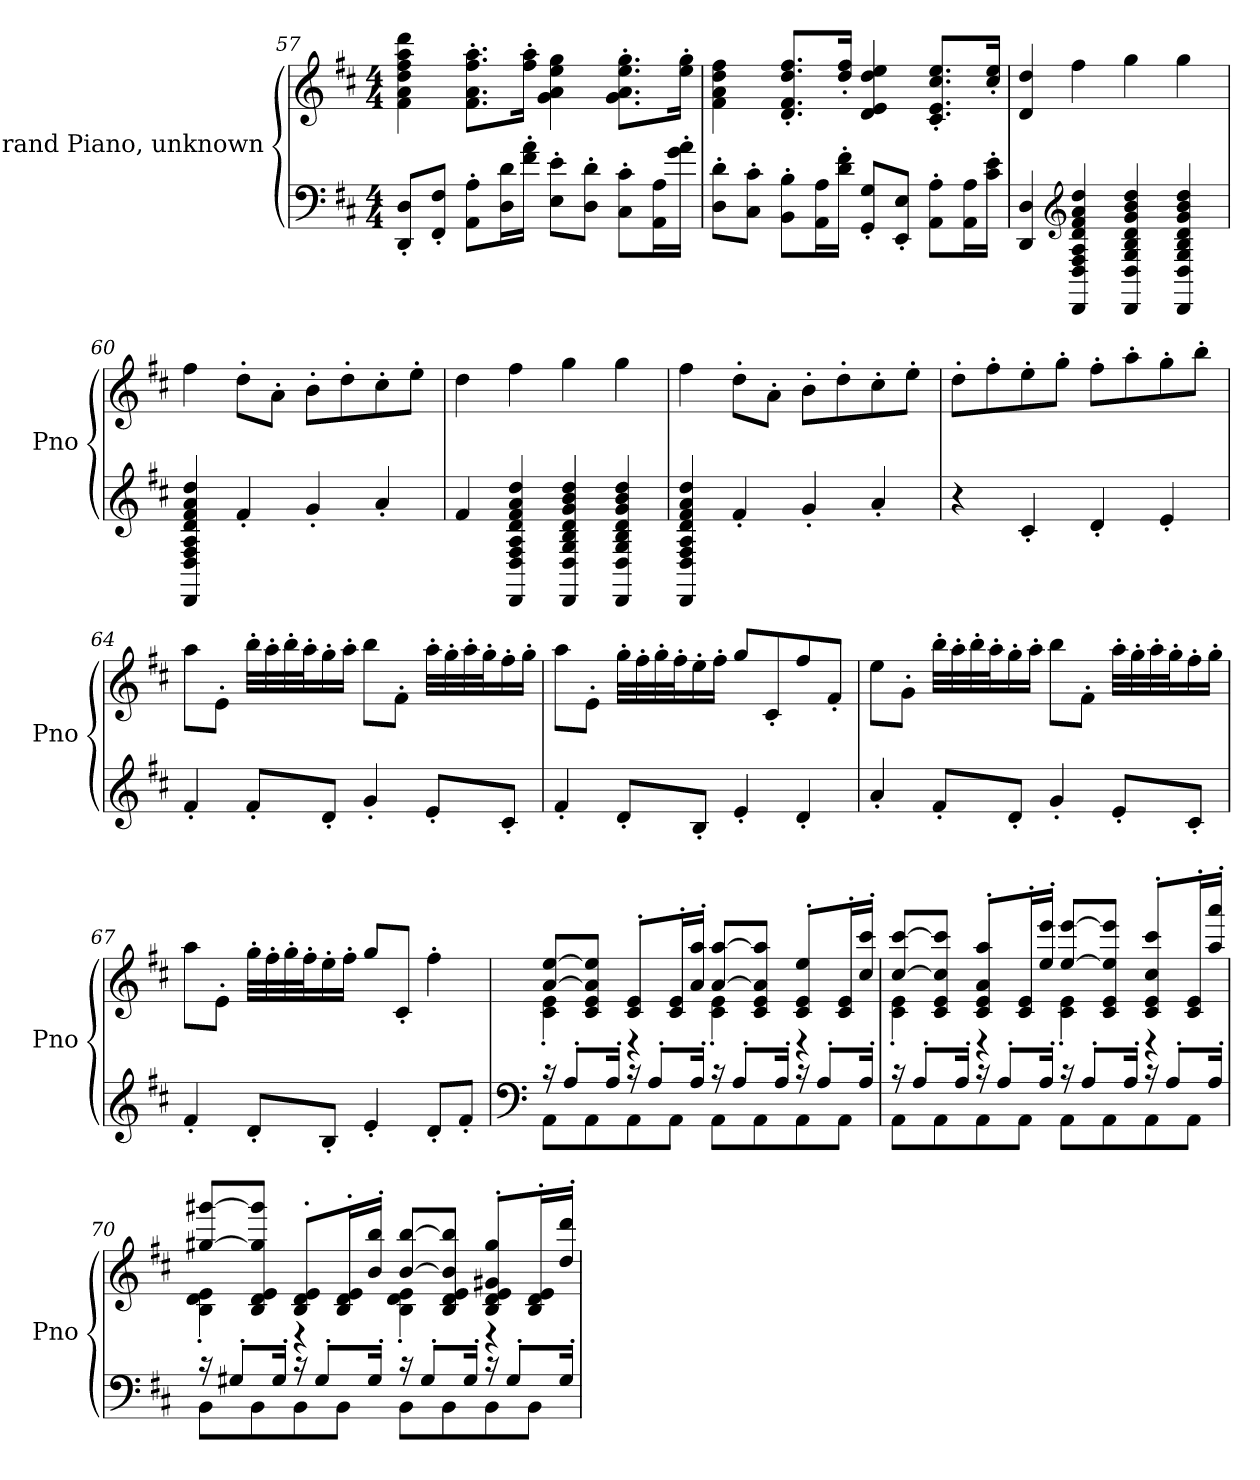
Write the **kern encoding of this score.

**kern	**kern
*part1	*part1
*staff2	*staff1
*I"Grand Piano, unknown	*
*I'Pno	*
*clefF4	*clefG2
*k[f#c#]	*k[f#c#]
*M4/4	*M4/4
=57	=57
8DD/' 8D/'L	4f#\ 4a\ 4dd\ 4ff#\ 4aa\ 4ddd\
8FF#/' 8F#/'J	.
8AA\' 8A\'L	8.f#\' 8.a\' 8.ff#\' 8.aa\'L
16D\ 16d\L	.
16f#\' 16a\'JJ	16ff#\' 16aa\'Jk
8E\' 8e\'L	4g\ 4a\ 4ee\ 4gg\
8D\' 8d\'J	.
8C#\' 8c#\'L	8.g\' 8.a\' 8.ee\' 8.gg\'L
16AA\ 16A\L	.
16g\' 16a\'JJ	16ee\' 16gg\'Jk
=58	=58
8D\' 8d\'L	4f#\ 4a\ 4dd\ 4ff#\
8C#\' 8c#\'J	.
8BB\' 8B\'L	8.d/' 8.f#/' 8.dd/' 8.ff#/'L
16AA\ 16A\L	.
16d\' 16f#\'JJ	16dd/' 16ff#/'Jk
8GG/' 8G/'L	4d/ 4e/ 4dd/ 4ee/
8EE/' 8E/'J	.
8AA\' 8A\'L	8.c#/' 8.e/' 8.cc#/' 8.ee/'L
16AA\ 16A\L	.
16c#\' 16e\'JJ	16cc#/' 16ee/'Jk
!!LO:LB:g=z
=59	=59
4DD/ 4D/	4d/ 4dd/
*clefG2	*
4DD/ 4D/ 4F#/ 4A/ 4d/ 4f#/ 4a/ 4dd/	4ff#\
4DD/ 4D/ 4G/ 4B/ 4d/ 4g/ 4b/ 4dd/	4gg\
4DD/ 4D/ 4G/ 4B/ 4d/ 4g/ 4b/ 4dd/	4gg\
=60	=60
4DD/ 4D/ 4F#/ 4A/ 4d/ 4f#/ 4a/ 4dd/	4ff#\
4f#'/	8dd'\L
.	8a'\J
4g'/	8b'\L
.	8dd'\
4a'/	8cc#'\
.	8ee'\J
=61	=61
4f#/	4dd\
4DD/ 4D/ 4F#/ 4A/ 4d/ 4f#/ 4a/ 4dd/	4ff#\
4DD/ 4D/ 4G/ 4B/ 4d/ 4g/ 4b/ 4dd/	4gg\
4DD/ 4D/ 4G/ 4B/ 4d/ 4g/ 4b/ 4dd/	4gg\
=62	=62
4DD/ 4D/ 4F#/ 4A/ 4d/ 4f#/ 4a/ 4dd/	4ff#\
4f#'/	8dd'\L
.	8a'\J
4g'/	8b'\L
.	8dd'\
4a'/	8cc#'\
.	8ee'\J
=63	=63
4r	8dd'\L
.	8ff#'\
4c#'/	8ee'\
.	8gg'\J
4d'/	8ff#'\L
.	8aa'\
4e'/	8gg'\
.	8bb'\J
!!LO:LB:g=z
=64	=64
4f#'/	8aa\L
.	8e'\J
8f#'/L	32bb'\LLL
.	32aa'\
.	32bb'\
.	32aa'\J
8d'/J	16gg'\
.	16aa'\JJ
4g'/	8bb\L
.	8f#'\J
8e'/L	32aa'\LLL
.	32gg'\
.	32aa'\
.	32gg'\J
8c#'/J	16ff#'\
.	16gg'\JJ
=65	=65
4f#'/	8aa\L
.	8e'\J
8d'/L	32gg'\LLL
.	32ff#'\
.	32gg'\
.	32ff#'\J
8B'/J	16ee'\
.	16ff#'\JJ
4e'/	8gg/L
.	8c#'/
4d'/	8ff#/
.	8f#'/J
!!LO:PB:g=z
=66	=66
4a'/	8ee\L
.	8g'\J
8f#'/L	32bb'\LLL
.	32aa'\
.	32bb'\
.	32aa'\J
8d'/J	16gg'\
.	16aa'\JJ
4g'/	8bb\L
.	8f#'\J
8e'/L	32aa'\LLL
.	32gg'\
.	32aa'\
.	32gg'\J
8c#'/J	16ff#'\
.	16gg'\JJ
=67	=67
4f#'/	8aa\L
.	8e'\J
8d'/L	32gg'\LLL
.	32ff#'\
.	32gg'\
.	32ff#'\J
8B'/J	16ee'\
.	16ff#'\JJ
4e'/	8gg/L
.	8c#'/J
8d'/L	4ff#'\
8f#'/J	.
!!LO:LB:g=z
=68	=68
*clefF4	*
*^	*^
16r	8AA\L	[8a/ [8ee/L	4c#\' 4e\'
8A'/L	.	.	.
.	8AA\	8c#/ 8e/ 8a/] 8ee/]J	.
16A'/Jk	.	.	.
16r	8AA\	8c#/' 8e/'L	4r
8A'/L	.	.	.
.	8AA\J	16c#/' 16e/'L	.
16A'/Jk	.	16a/' 16aa/'JJ	.
16r	8AA\L	[8a/ [8aa/L	4c#\' 4e\'
8A'/L	.	.	.
.	8AA\	8c#/ 8e/ 8a/] 8aa/]J	.
16A'/Jk	.	.	.
16r	8AA\	8c#/' 8e/' 8ee/'L	4r
8A'/L	.	.	.
.	8AA\J	16c#/' 16e/'L	.
16A'/Jk	.	16cc#/' 16ccc#/'JJ	.
=69	=69	=69	=69
16r	8AA\L	[8cc#/ [8ccc#/L	4c#\' 4e\'
8A'/L	.	.	.
.	8AA\	8c#/ 8e/ 8cc#/] 8ccc#/]J	.
16A'/Jk	.	.	.
16r	8AA\	8c#/' 8e/' 8a/' 8aa/'L	4r
8A'/L	.	.	.
.	8AA\J	16c#/' 16e/'L	.
16A'/Jk	.	16ee/' 16eee/'JJ	.
16r	8AA\L	[8ee/ [8eee/L	4c#\' 4e\'
8A'/L	.	.	.
.	8AA\	8c#/ 8e/ 8ee/] 8eee/]J	.
16A'/Jk	.	.	.
16r	8AA\	8c#/' 8e/' 8cc#/' 8ccc#/'L	4r
8A'/L	.	.	.
.	8AA\J	16c#/' 16e/'L	.
16A'/Jk	.	16aa/' 16aaa/'JJ	.
!!LO:LB:g=z	!!
=70	=70	=70	=70
16r	8BB\L	[8gg#X/ [8ggg#X/L	4B\' 4d\' 4e\'
8G#X'/L	.	.	.
.	8BB\	8B/ 8d/ 8e/ 8gg#/] 8ggg#/]J	.
16G#'/Jk	.	.	.
16r	8BB\	8B/' 8d/' 8e/'L	4r
8G#'/L	.	.	.
.	8BB\J	16B/' 16d/' 16e/'L	.
16G#'/Jk	.	16b/' 16bb/'JJ	.
16r	8BB\L	[8b/ [8bb/L	4B\' 4d\' 4e\'
8G#'/L	.	.	.
.	8BB\	8B/ 8d/ 8e/ 8b/] 8bb/]J	.
16G#'/Jk	.	.	.
16r	8BB\	8B/' 8d/' 8e/' 8g#X/' 8gg#/'L	4r
8G#'/L	.	.	.
.	8BB\J	16B/' 16d/' 16e/'L	.
16G#'/Jk	.	16dd/' 16ddd/'JJ	.
*v	*v	*	*
*	*v	*v
=	=
*-	*-
